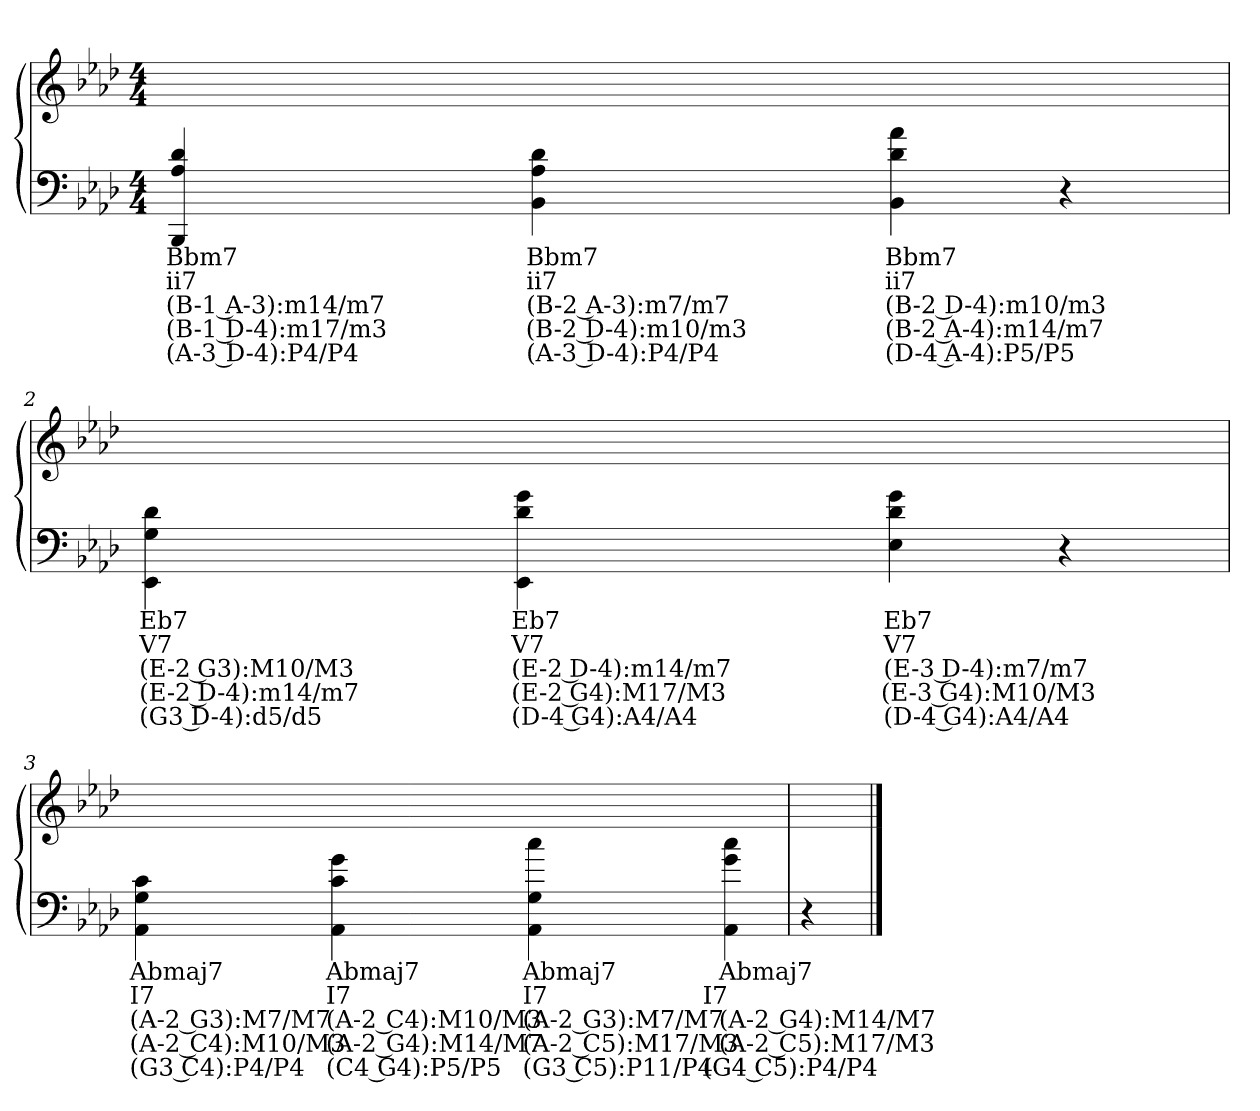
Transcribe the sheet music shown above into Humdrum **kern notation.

**kern	**text	**text	**text	**text	**text	**kern
*part2	*part2	*part2	*part2	*part2	*part2	*part1
*staff2	*staff2	*staff2	*staff2	*staff2	*staff2	*staff1
*clefF4	*	*	*	*	*	*clefG2
*k[b-e-a-d-]	*	*	*	*	*	*k[b-e-a-d-]
*A-:	*	*	*	*	*	*A-:
*M4/4	*	*	*	*	*	*M4/4
*MM60	*	*	*	*	*	*MM60
=1	=1	=1	=1	=1	=1	=1
4BBB- 4A- 4d-	Bbm7	ii7	(B-1 A-3):m14/m7	(B-1 D-4):m17/m3	(A-3 D-4):P4/P4	1ryy
4BB- 4A- 4d-	Bbm7	ii7	(B-2 A-3):m7/m7	(B-2 D-4):m10/m3	(A-3 D-4):P4/P4	.
4BB- 4d- 4a-	Bbm7	ii7	(B-2 D-4):m10/m3	(B-2 A-4):m14/m7	(D-4 A-4):P5/P5	.
4r	.	.	.	.	.	.
=2	=2	=2	=2	=2	=2	=2
4EE- 4G 4d-	Eb7	V7	(E-2 G3):M10/M3	(E-2 D-4):m14/m7	(G3 D-4):d5/d5	1ryy
4EE- 4d- 4g	Eb7	V7	(E-2 D-4):m14/m7	(E-2 G4):M17/M3	(D-4 G4):A4/A4	.
4E- 4d- 4g	Eb7	V7	(E-3 D-4):m7/m7	(E-3 G4):M10/M3	(D-4 G4):A4/A4	.
4r	.	.	.	.	.	.
=3	=3	=3	=3	=3	=3	=3
4AA- 4G 4c	Abmaj7	I7	(A-2 G3):M7/M7	(A-2 C4):M10/M3	(G3 C4):P4/P4	1ryy
4AA- 4c 4g	Abmaj7	I7	(A-2 C4):M10/M3	(A-2 G4):M14/M7	(C4 G4):P5/P5	.
4AA- 4G 4cc	Abmaj7	I7	(A-2 G3):M7/M7	(A-2 C5):M17/M3	(G3 C5):P11/P4	.
4AA- 4g 4cc	Abmaj7	I7	(A-2 G4):M14/M7	(A-2 C5):M17/M3	(G4 C5):P4/P4	.
=4	=4	=4	=4	=4	=4	=4
4r	.	.	.	.	.	4ryy
==	==	==	==	==	==	==
*-	*-	*-	*-	*-	*-	*-
